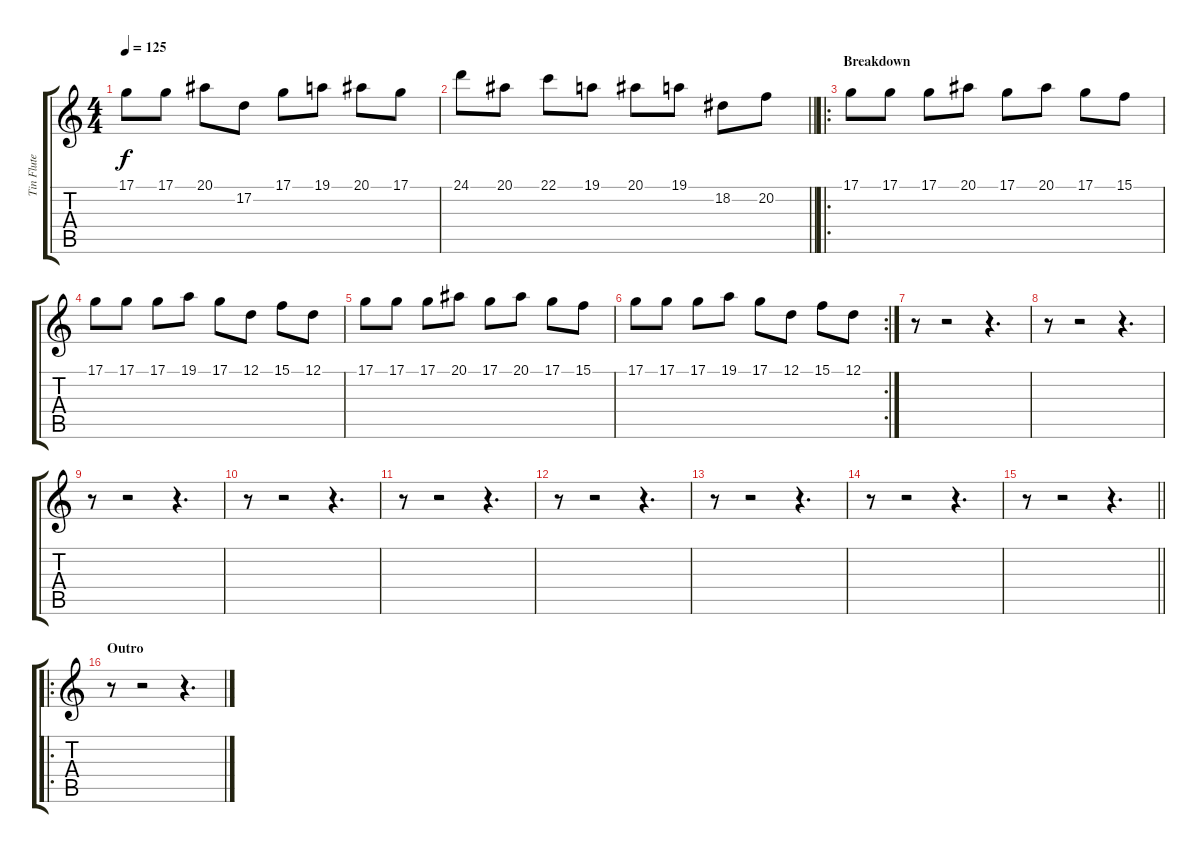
\track ("Tin Flute" "Tin Flute") {instrument piccolo}
\staff {score tabs}
\tuning (D4 A3 F3 C3 G2 D2) {hide}
\ts (4 4)
\tempo 125
\clef g2
\ks c
17.1.8{dy f} 17.1.8 20.1.8 17.2.8 17.1.8 19.1.8 20.1.8 17.1.8 |
\barLineRight lightlight
24.1.8 20.1.8 22.1.8 19.1.8 20.1.8 19.1.8 18.2.8 20.2.8 |
\ro
\section ("" "Breakdown")
17.1.8 17.1.8 17.1.8 20.1.8 17.1.8 20.1.8 17.1.8 15.1.8 |
17.1.8 17.1.8 17.1.8 19.1.8 17.1.8 12.1.8 15.1.8 12.1.8 |
17.1.8 17.1.8 17.1.8 20.1.8 17.1.8 20.1.8 17.1.8 15.1.8 |
\rc 2
17.1.8 17.1.8 17.1.8 19.1.8 17.1.8 12.1.8 15.1.8 12.1.8 |
r.8 r.2 r.4{d} |
r.8 r.2 r.4{d} |
r.8 r.2 r.4{d} |
r.8 r.2 r.4{d} |
r.8 r.2 r.4{d} |
r.8 r.2 r.4{d} |
r.8 r.2 r.4{d} |
r.8 r.2 r.4{d} |
\barLineRight lightlight
r.8 r.2 r.4{d} |
\ro
\section ("" "Outro")
r.8 r.2 r.4{d}
